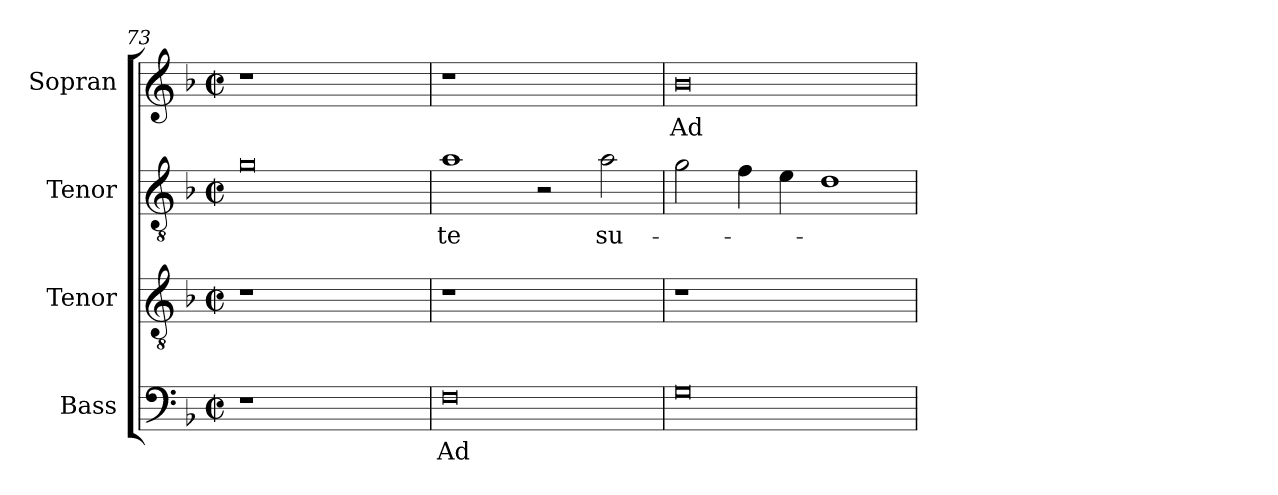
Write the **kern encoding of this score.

**kern	**text	**kern	**kern	**text	**kern	**text
*part4	*part4	*part3	*part2	*part2	*part1	*part1
*staff4	*staff4	*staff3	*staff2	*staff2	*staff1	*staff1
*I"Bass	*	*I"Tenor	*I"Tenor	*	*I"Sopran	*
*	*	*I'Tenor	*	*	*	*
*clefF4	*	*clefGv2	*clefGv2	*	*clefG2	*
*	*	*ITrd7c12	*ITrd7c12	*	*	*
*k[b-]	*	*k[b-]	*k[b-]	*	*k[b-]	*
*F:	*	*F:	*F:	*	*F:	*
*M2/2	*	*M2/2	*M2/2	*	*M2/2	*
*met(c|)	*	*met(c|)	*met(c|)	*	*met(c|)	*
=73	=73	=73	=73	=73	=73	=73
!LO:N:vis=1	!	!LO:N:vis=1	!	!	!LO:N:vis=1	!
1r	.	1r	0Gi	.	1r	.
1ryy	.	1ryy	.	.	1ryy	.
=74	=74	=74	=74	=74	=74	=74
!	!LO:LY:b:color=#000000	!LO:N:vis=1	!	!	!	!
!	!	!	!	!LO:LY:b:color=#000000	!LO:N:vis=1	!
0Fi	Ad	1r	1Ai	te	1r	.
.	.	1ryy	2r	.	1ryy	.
!	!	!	!	!LO:LY:b:color=#000000	!	!
.	.	.	2Ai\	su-	.	.
=75	=75	=75	=75	=75	=75	=75
!	!	!LO:N:vis=1	!	!	!	!
!	!	!	!	!	!	!LO:LY:b:color=#000000
0Gi	.	1r	2Gi\	.	0b-i	Ad
.	.	.	4Fi\	.	.	.
.	.	.	4Ei\	.	.	.
.	.	1ryy	1Di	.	.	.
=	=	=	=	=	=	=
*-	*-	*-	*-	*-	*-	*-
